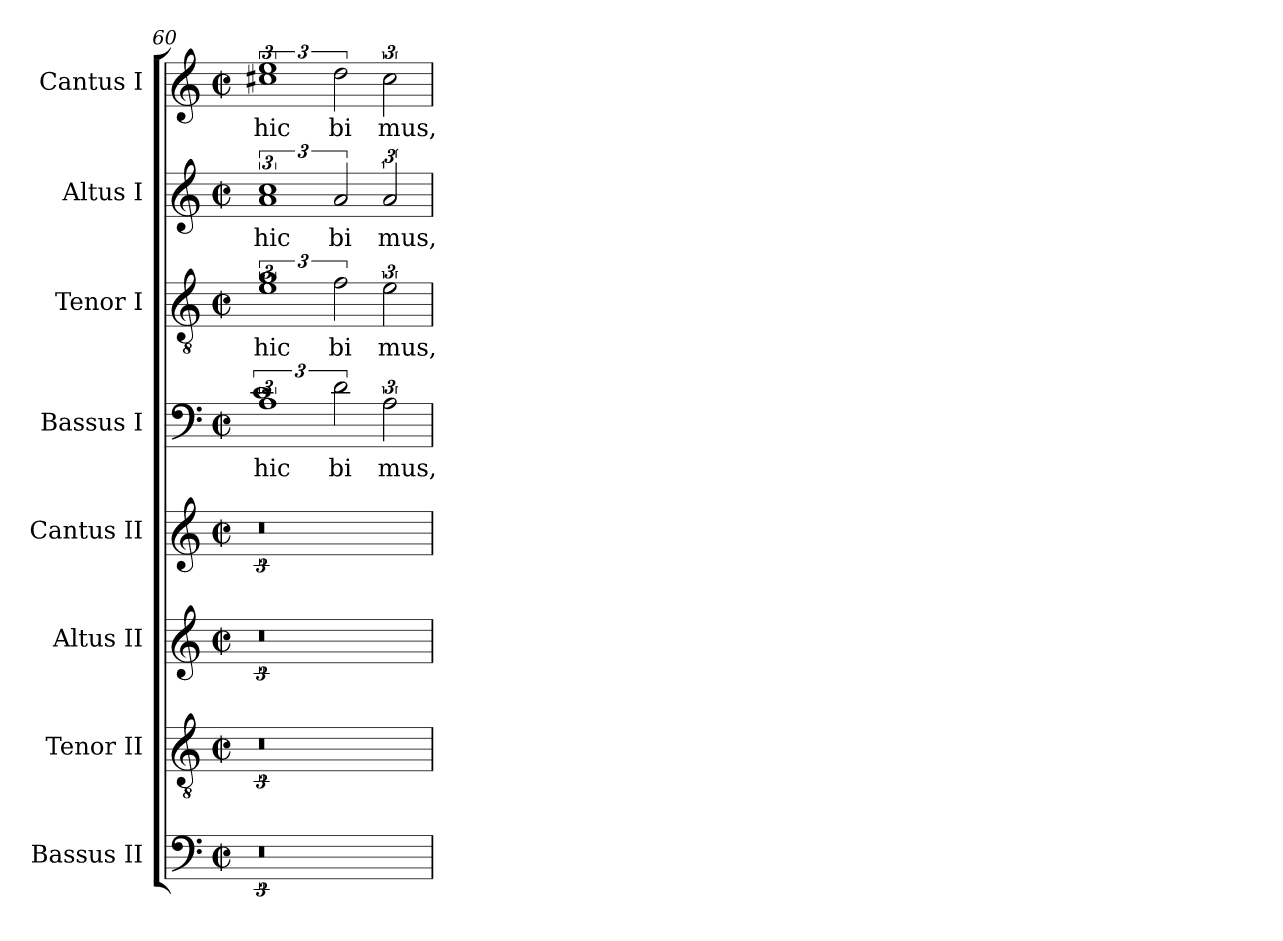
**kern	**kern	**kern	**kern	**kern	**text	**kern	**text	**kern	**text	**kern	**text
*part8	*part7	*part6	*part5	*part4	*part4	*part3	*part3	*part2	*part2	*part1	*part1
*staff8	*staff7	*staff6	*staff5	*staff4	*staff4	*staff3	*staff3	*staff2	*staff2	*staff1	*staff1
*I"Bassus II	*I"Tenor II	*I"Altus II	*I"Cantus II	*I"Bassus I	*	*I"Tenor I	*	*I"Altus I	*	*I"Cantus I	*
*clefF4	*clefGv2	*clefG2	*clefG2	*clefF4	*	*clefGv2	*	*clefG2	*	*clefG2	*
*M2/2	*M2/2	*M2/2	*M2/2	*M2/2	*	*M2/2	*	*M2/2	*	*M2/2	*
*met(c|)	*met(c|)	*met(c|)	*met(c|)	*met(c|)	*	*met(c|)	*	*met(c|)	*	*met(c|)	*
=60	=60	=60	=60	=60	=60	=60	=60	=60	=60	=60	=60
!	!	!	!	!	!LO:LY:b:cj	!	!	!	!	!	!
*	*	*	*	*^	*	*	*	*	*	*	*
!	!	!	!	!	!	!LO:LY:b:cj	!	!LO:LY:b:cj	!	!	!	!
*	*	*	*	*	*	*	*^	*	*	*	*	*
!	!	!	!	!	!	!	!	!	!LO:LY:b:cj	!	!LO:LY:b:cj	!	!
*	*	*	*	*	*	*	*	*	*	*^	*	*	*
!	!	!	!	!	!	!	!	!	!	!	!	!LO:LY:b:cj	!	!LO:LY:b:cj
*	*	*	*	*	*	*	*	*	*	*	*	*	*^	*
!	!	!	!	!	!	!	!	!	!	!	!	!	!	!	!LO:LY:b:cj
3%4r	3%4r	3%4r	3%4r	3%2A	3%2c	hic	3%2e	3%2g	hic	3%2a	3%2cc	hic	3%2cc#X	3%2ee	hic
!	!	!	!	!	!	!LO:LY:b:cj	!	!	!LO:LY:b:cj	!	!	!LO:LY:b:cj	!	!	!LO:LY:b:cj
.	.	.	.	3%2ryy	3d\	bi	3%2ryy	3f\	bi	3%2ryy	3a/	bi	3%2ryy	3dd\	bi
!	!	!	!	!	!	!LO:LY:b:cj	!	!	!LO:LY:b:cj	!	!	!LO:LY:b:cj	!	!	!LO:LY:b:cj
.	.	.	.	.	3A\	mus,	.	3e\	mus,	.	3a/	mus,	.	3cc#\	mus,
*	*	*	*	*v	*v	*	*	*	*	*v	*v	*	*v	*v	*
*	*	*	*	*	*	*v	*v	*	*	*	*	*
=	=	=	=	=	=	=	=	=	=	=	=
*-	*-	*-	*-	*-	*-	*-	*-	*-	*-	*-	*-
